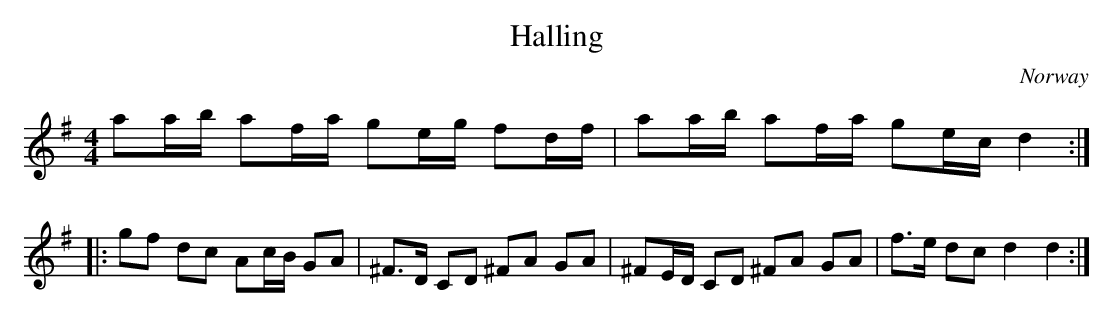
X:1
T:Halling
L:1/16
M:4/4
O:Norway
K:G
a2ab a2fa g2eg f2df | a2ab a2fa g2ec d4 ::
g2f2 d2c2 A2cB G2A2 | ^F3D C2D2 ^F2A2 G2A2 |\
^F2ED C2D2 ^F2A2 G2A2 | f3e d2c2 d4 d4:|
